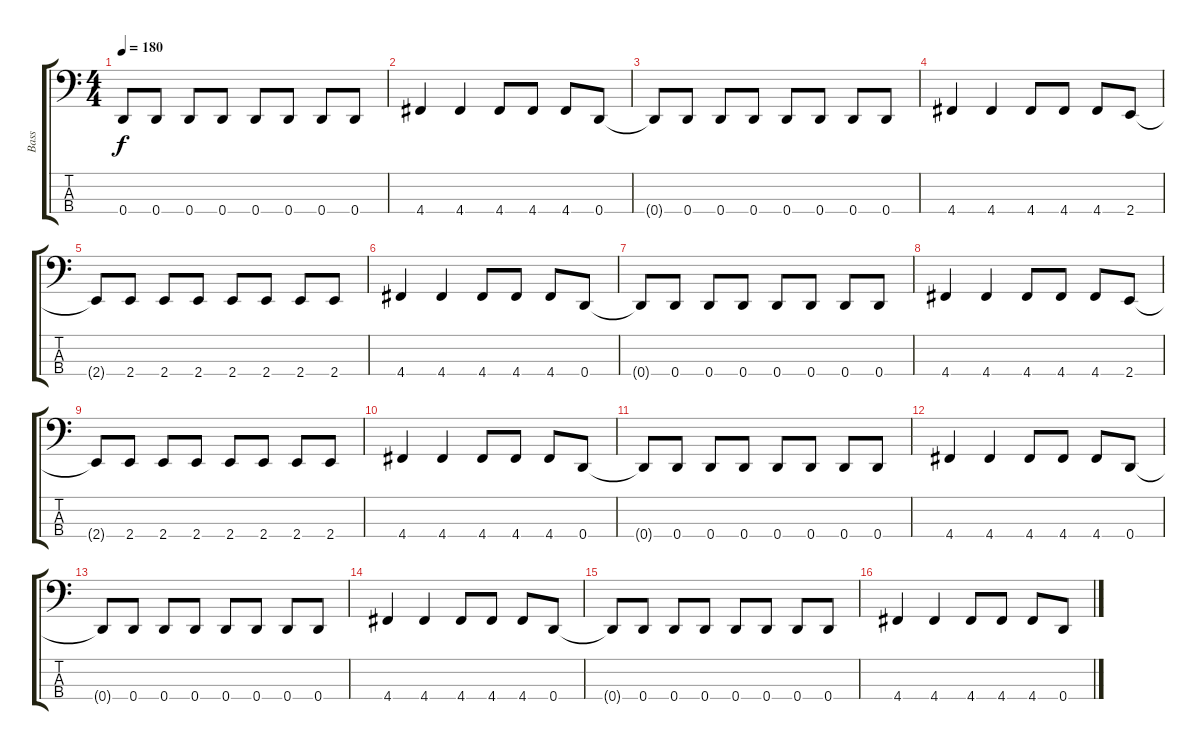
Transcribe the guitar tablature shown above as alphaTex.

\track ("Bass" "Bass") {instrument electricbassfinger}
\staff {score tabs}
\tuning (G2 D2 A1 D1) {hide}
\ts (4 4)
\tempo 180
\clef f4
\ks c
0.4.8{dy f} 0.4.8 0.4.8 0.4.8 0.4.8 0.4.8 0.4.8 0.4.8 |
4.4.4 4.4.4 4.4.8 4.4.8 4.4.8 0.4.8 |
0.4{t}.8 0.4.8 0.4.8 0.4.8 0.4.8 0.4.8 0.4.8 0.4.8 |
4.4.4 4.4.4 4.4.8 4.4.8 4.4.8 2.4.8 |
2.4{t}.8 2.4.8 2.4.8 2.4.8 2.4.8 2.4.8 2.4.8 2.4.8 |
4.4.4 4.4.4 4.4.8 4.4.8 4.4.8 0.4.8 |
0.4{t}.8 0.4.8 0.4.8 0.4.8 0.4.8 0.4.8 0.4.8 0.4.8 |
4.4.4 4.4.4 4.4.8 4.4.8 4.4.8 2.4.8 |
2.4{t}.8 2.4.8 2.4.8 2.4.8 2.4.8 2.4.8 2.4.8 2.4.8 |
4.4.4 4.4.4 4.4.8 4.4.8 4.4.8 0.4.8 |
0.4{t}.8 0.4.8 0.4.8 0.4.8 0.4.8 0.4.8 0.4.8 0.4.8 |
4.4.4 4.4.4 4.4.8 4.4.8 4.4.8 0.4.8 |
0.4{t}.8 0.4.8 0.4.8 0.4.8 0.4.8 0.4.8 0.4.8 0.4.8 |
4.4.4 4.4.4 4.4.8 4.4.8 4.4.8 0.4.8 |
0.4{t}.8 0.4.8 0.4.8 0.4.8 0.4.8 0.4.8 0.4.8 0.4.8 |
4.4.4 4.4.4 4.4.8 4.4.8 4.4.8 0.4.8
